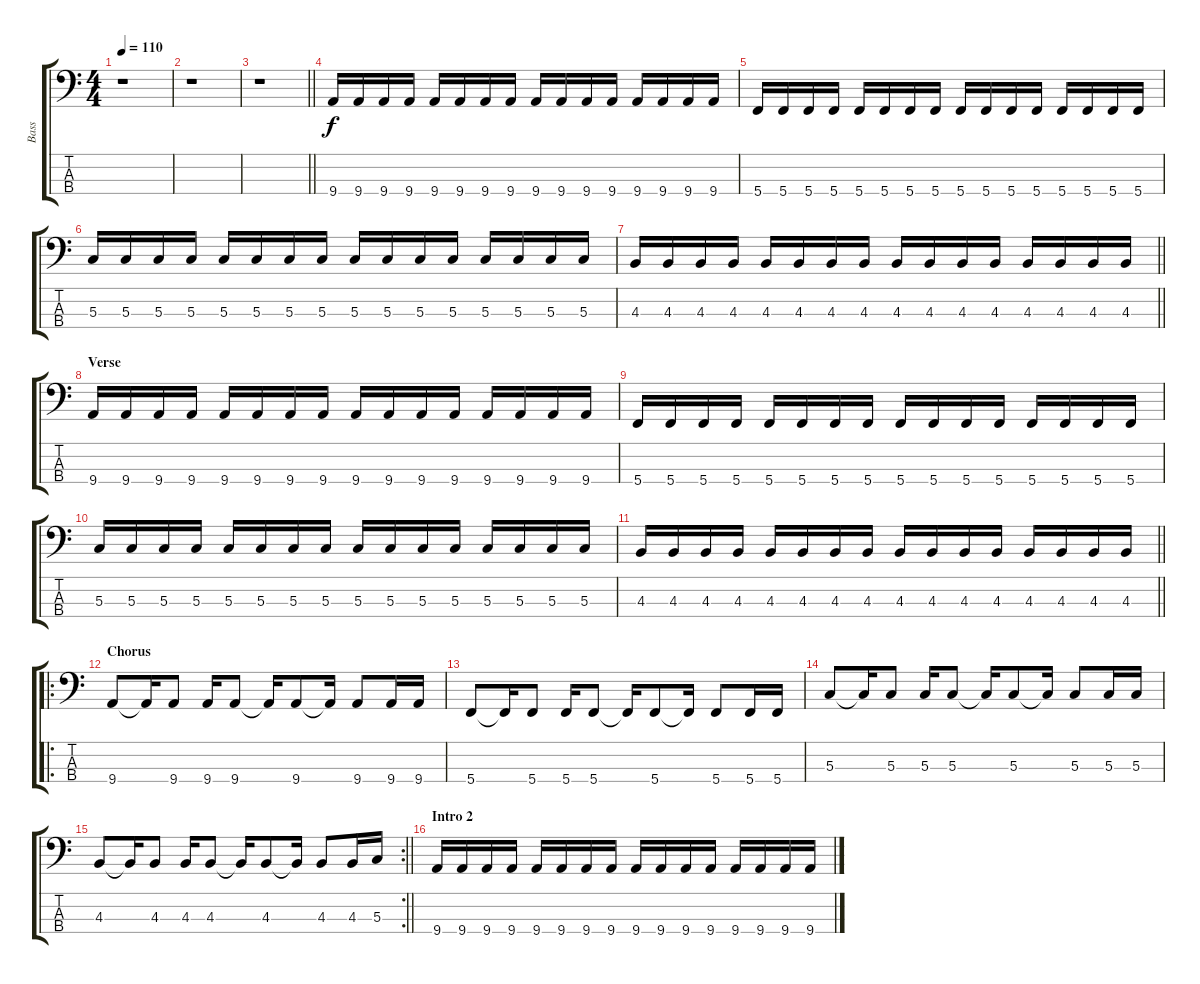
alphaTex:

\track ("Bass" "Bass") {instrument slapbass2}
\staff {score tabs}
\tuning (F2 C2 G1 C1) {hide}
\ts (4 4)
\tempo 110
\clef f4
\ks c
r.1{dy f} |
r.1 |
\barLineRight lightlight
r.1 |
9.4.16 9.4.16 9.4.16 9.4.16 9.4.16 9.4.16 9.4.16 9.4.16 9.4.16 9.4.16 9.4.16 9.4.16 9.4.16 9.4.16 9.4.16 9.4.16 |
5.4.16 5.4.16 5.4.16 5.4.16 5.4.16 5.4.16 5.4.16 5.4.16 5.4.16 5.4.16 5.4.16 5.4.16 5.4.16 5.4.16 5.4.16 5.4.16 |
5.3.16 5.3.16 5.3.16 5.3.16 5.3.16 5.3.16 5.3.16 5.3.16 5.3.16 5.3.16 5.3.16 5.3.16 5.3.16 5.3.16 5.3.16 5.3.16 |
\barLineRight lightlight
4.3.16 4.3.16 4.3.16 4.3.16 4.3.16 4.3.16 4.3.16 4.3.16 4.3.16 4.3.16 4.3.16 4.3.16 4.3.16 4.3.16 4.3.16 4.3.16 |
\section ("" "Verse")
9.4.16 9.4.16 9.4.16 9.4.16 9.4.16 9.4.16 9.4.16 9.4.16 9.4.16 9.4.16 9.4.16 9.4.16 9.4.16 9.4.16 9.4.16 9.4.16 |
5.4.16 5.4.16 5.4.16 5.4.16 5.4.16 5.4.16 5.4.16 5.4.16 5.4.16 5.4.16 5.4.16 5.4.16 5.4.16 5.4.16 5.4.16 5.4.16 |
5.3.16 5.3.16 5.3.16 5.3.16 5.3.16 5.3.16 5.3.16 5.3.16 5.3.16 5.3.16 5.3.16 5.3.16 5.3.16 5.3.16 5.3.16 5.3.16 |
\barLineRight lightlight
4.3.16 4.3.16 4.3.16 4.3.16 4.3.16 4.3.16 4.3.16 4.3.16 4.3.16 4.3.16 4.3.16 4.3.16 4.3.16 4.3.16 4.3.16 4.3.16 |
\ro
\section ("" "Chorus")
9.4.8 9.4{t}.16 9.4.8 9.4.16 9.4.8 9.4{t}.16 9.4.8 9.4{t}.16 9.4.8 9.4.16 9.4.16 |
5.4.8 5.4{t}.16 5.4.8 5.4.16 5.4.8 5.4{t}.16 5.4.8 5.4{t}.16 5.4.8 5.4.16 5.4.16 |
5.3.8 5.3{t}.16 5.3.8 5.3.16 5.3.8 5.3{t}.16 5.3.8 5.3{t}.16 5.3.8 5.3.16 5.3.16 |
\rc 2
\barLineRight lightlight
4.3.8 4.3{t}.16 4.3.8 4.3.16 4.3.8 4.3{t}.16 4.3.8 4.3{t}.16 4.3.8 4.3.16 5.3.16 |
\section ("" "Intro 2")
9.4.16 9.4.16 9.4.16 9.4.16 9.4.16 9.4.16 9.4.16 9.4.16 9.4.16 9.4.16 9.4.16 9.4.16 9.4.16 9.4.16 9.4.16 9.4.16
